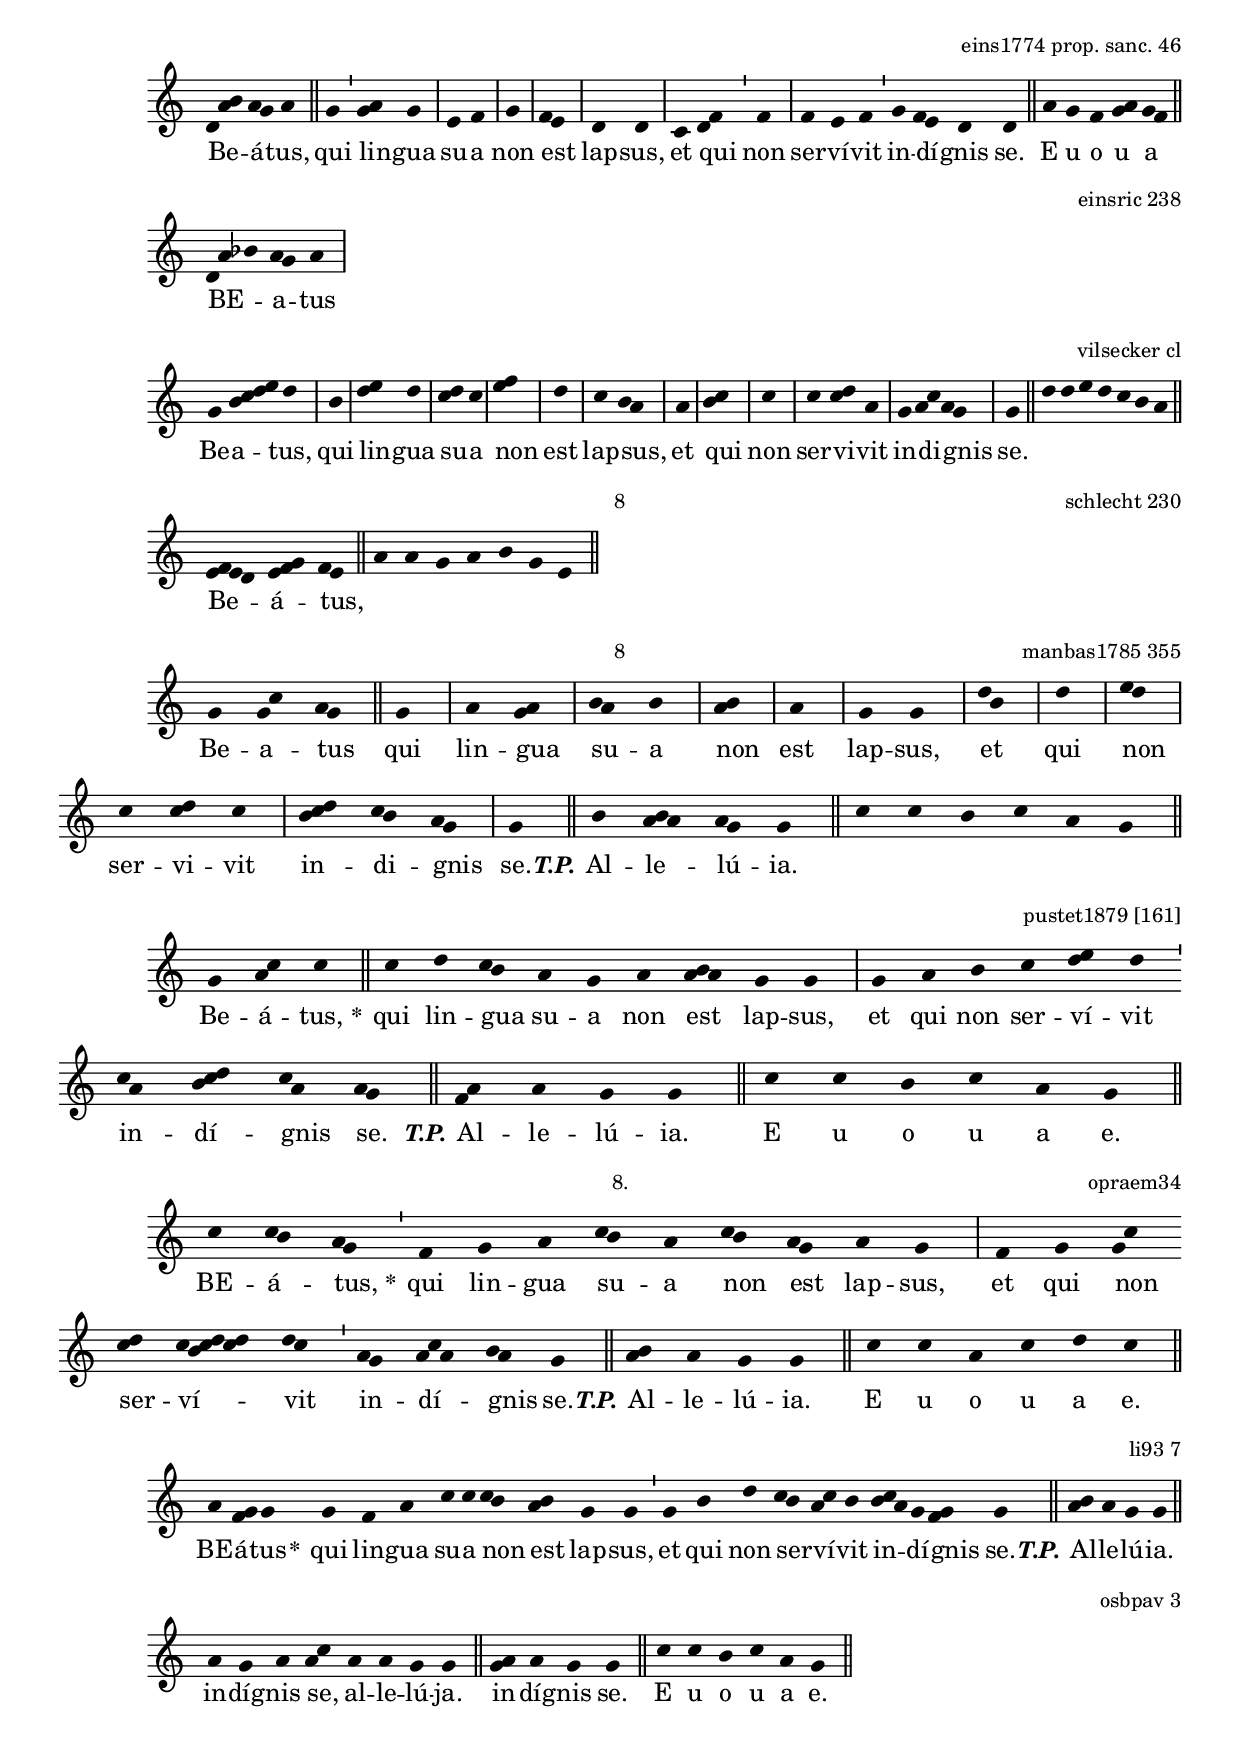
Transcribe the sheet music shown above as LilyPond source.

\version "2.19.32"

\include "../lib/synopsis.ily"

\score {
  \transpose c c' {
    \plainchant
    \melisma { d4 a b } \melisma { a g } a \bar "||"
    g \bar "'" \melisma { g a } g \bar "|" e f \bar "|" g \bar "|" \melisma { f e } \bar "|" d d \bar "|"
    c \melisma { d f } \bar "'" f \bar "|" f e f \bar "'"
    g \melisma { f e } d d \bar "||"
    a g f \melisma { g a } \melisma { g f } \bar "||"
  }
  \addlyrics {
    Be -- á -- tus,
    qui lin -- gua su -- a non est lap -- sus,
    et qui non ser -- ví -- vit
    in -- dí -- gnis se.
    E u o u a e.
  }
  \header {
    fontes = "eins1774 prop. sanc. 46"
  }
}

\score {
  \transpose c c' {
    \plainchant
    \melisma { d4 a bes } \melisma { a g } a \bar "|"
  }
  \addlyrics {
    BE -- a -- tus
  }
  \header {
    fontes = "einsric 238"
  }
}

\score {
  \transpose c c' {
    \plainchant
    g4 \melisma { b c' d' e' } d' \bar "|"
    b \bar "|" \melisma { d' e' } d' \bar "|" \melisma { c' d' } c' \bar "|" \melisma { e' f' } \bar "|" d' \bar "|" c' \melisma { b a } \bar "|"
    a \bar "|" \melisma { b c' } \bar "|" c' \bar "|" c' \melisma { c' d' } a \bar "|"
    g \melisma { a c' } \melisma { a g } \bar "|" g \bar "||"
    d' d' e' d' c' b a \bar "||"
  }
  \addlyrics {
    Be -- a -- tus,
    qui lin -- gua su -- a non est lap -- sus,
    et qui non ser -- vi -- vit
    in -- di -- gnis se.
  }
  \header {
    fontes = "vilsecker cl"
  }
}

\score {
  \transpose c c' {
    \plainchant
    \melisma { e4 f e d } \melisma { e f g } \melisma { f e } \bar "||"

    a a g a b g e \bar "||"
  }
  \addlyrics {
    Be -- á -- tus,
  }
  \header {
    annotation = "8"
    fontes = "schlecht 230"
  }
}

\score {
  \transpose c c' {
    \plainchant
    g4 \melisma { g c' } \melisma { a g } \bar "||"
    g \bar "|" a \melisma { g a } \bar "|" \melisma { b a } b \bar "|" \melisma { a b } \bar "|" a \bar "|" g g \bar "|"
    \melisma { d' b } \bar "|" d' \bar "|" \melisma { e' d' } \bar "|" c' \melisma { c' d' } c' \bar "|"
    \melisma { b c' d' } \melisma { c' b } \melisma { a g } \bar "|" g \bar "||"
    b \melisma { a b a } \melisma { a g } g \bar "||"

    c' c' b c' a g \bar "||"
  }
  \addlyrics {
    Be -- a -- tus
    qui lin -- gua su -- a non est lap -- sus,
    et qui non ser -- vi -- vit
    in -- di -- gnis se.
    \set stanza = \markup{\italic{T.P.}} Al -- le -- lú -- ia.
  }
  \header {
    annotation = "8"
    fontes = "manbas1785 355"
  }
}

\score {
  \transpose c c' {
    \plainchant
    g4 \melisma { a c' } c' \bar "||"
    c' d' \melisma { c' b } a g a \melisma { a b a } g g \bar "|"
    g a b c' \melisma { d' e' } d' \bar "'"
    \melisma { c' a } \melisma { b c' d' } \melisma { c' a } \melisma { a g } \bar "||"
    \melisma { f a } a g g \bar "||"
    c' c' b c' a g \bar "||"
  }
  \addlyrics {
    Be -- á -- tus, \set stanza = \markup{"*"}
    qui lin -- gua su -- a non est lap -- sus,
    et qui non ser -- ví -- vit
    in -- dí -- gnis se.
    \set stanza = \markup{\italic{T.P.}}
    Al -- le -- lú -- ia.
    E u o u a e.
  }
  \header {
    fontes = "pustet1879 [161]"
  }
}

\score {
  \transpose c c' {
    \plainchant
    c'4 \melisma { c' b } \melisma { a g } \bar "'"
    f \bar "" g a \bar "" \melisma { c' b } a \bar "" \melisma { c' b } \bar "" \melisma { a g } \bar "" a g \bar "|"
    f \bar "" g \bar "" \melisma { g c' } \bar "" \melisma { c' d' } \melisma { c' b c' d' c' d' } \melisma { d' c' } \bar "'"
    \melisma { a g } \melisma { a c' a } \melisma { b a } \bar "" g \bar "||"
    \melisma { a b } a g g \bar "||"
    c' \bar "" c' \bar "" a \bar "" c' \bar "" d' \bar "" c' \bar "||"
  }
  \addlyrics {
    BE -- á -- tus, \set stanza = \markup{"*"}
    qui lin -- gua su -- a non est lap -- sus,
    et qui non ser -- ví -- vit
    in -- dí -- gnis se.
    \set stanza = \markup{\italic{T.P.}}
    Al -- le -- lú -- ia.
    E u o u a e.
  }
  \header {
    annotation = "8."
    mode = "8"
    office-part = "antiphona"
    fontes = "opraem34"
  }
}

\score {
  \transpose c c' {
    \plainchant
    a4 \melisma { f g } g
    g f a c' c' \melisma { c' b } \melisma { a b } g4. g \bar "'"
    g4 b d' \bar "" \melisma { c' b } \melisma { a c' } b \bar "" \melisma { b c' a } g \melisma { f g } g4. \bar "||"
    \melisma { a4 b } a g4. 4 \bar "||"
  }
  \addlyrics {
    BE -- á -- tus \set stanza = \markup{"*"}
    qui lin -- gua su -- a non est lap -- sus,
    et qui non ser -- ví -- vit in -- dí -- gnis se.
    \set stanza = \markup{\italic{T.P.}}
    Al -- le -- lú -- ia.
  }
  \header {
    fontes = "li93 7"
  }
}

\score {
  \transpose c c' {
    \plainchant
    a4 g a \melisma { a c' } a a g g \bar "||"
    \melisma { g a } a g g \bar "||"
    c' c' b c' a g \bar "||"
  }
  \addlyrics {
    in -- díg -- nis se, al -- le -- lú -- ja.
    in -- díg -- nis se.
    E u o u a e.
  }
  \header {
    fontes = "osbpav 3"
  }
}

%{
\score {
  \transpose c c' {
    \plainchant

  }
  \addlyrics {

  }
  \header {
    fontes = ""
  }
}
%}